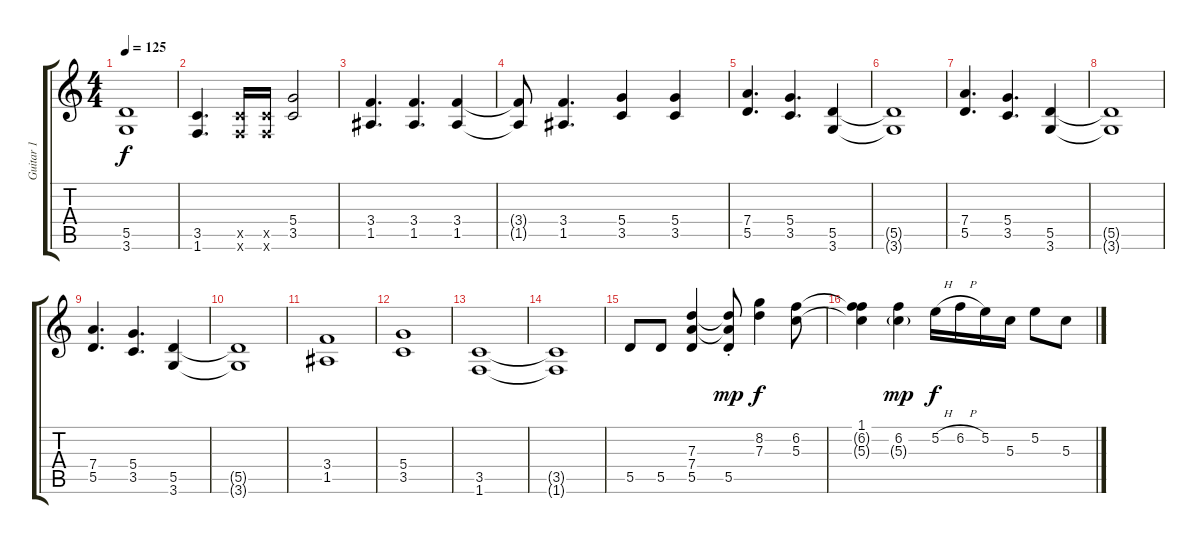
\track ("Guitar 1" "Guitar 1") {instrument distortionguitar}
\staff {score tabs}
\tuning (E4 B3 G3 D3 A2 E2) {hide}
\ts (4 4)
\tempo 125
\clef g2
\ks c
(5.5 3.6).1{dy f} |
(3.5 1.6).4{d} (3.5{x} 1.6{x}).16 (3.5{x} 1.6{x}).16 (5.4 3.5).2 |
(3.4 1.5).4{d} (3.4 1.5).4{d} (3.4 1.5).4 |
(3.4{t} 1.5{t}).8 (3.4 1.5).4{d} (5.4 3.5).4 (5.4 3.5).4 |
(7.4 5.5).4{d} (5.4 3.5).4{d} (5.5 3.6).4 |
(5.5{t} 3.6{t}).1 |
(7.4 5.5).4{d} (5.4 3.5).4{d} (5.5 3.6).4 |
(5.5{t} 3.6{t}).1 |
(7.4 5.5).4{d} (5.4 3.5).4{d} (5.5 3.6).4 |
(5.5{t} 3.6{t}).1 |
(3.4 1.5).1 |
(5.4 3.5).1 |
(3.5 1.6).1 |
(3.5{t} 1.6{t}).1 |
5.5.8 5.5.8 (7.3 7.4 5.5).4 (7.3{t} 7.4{t} 5.5{st}).8{dy mp} (8.2 7.3).4{dy f} (6.2 5.3).8 |
(1.1 6.2{t} 5.3{t}).4 (6.2 5.3{g}).4{dy mp} 5.2{h}.16{dy f} 6.2{h}.16 5.2.16 5.3.16 5.2.8 5.3.8
